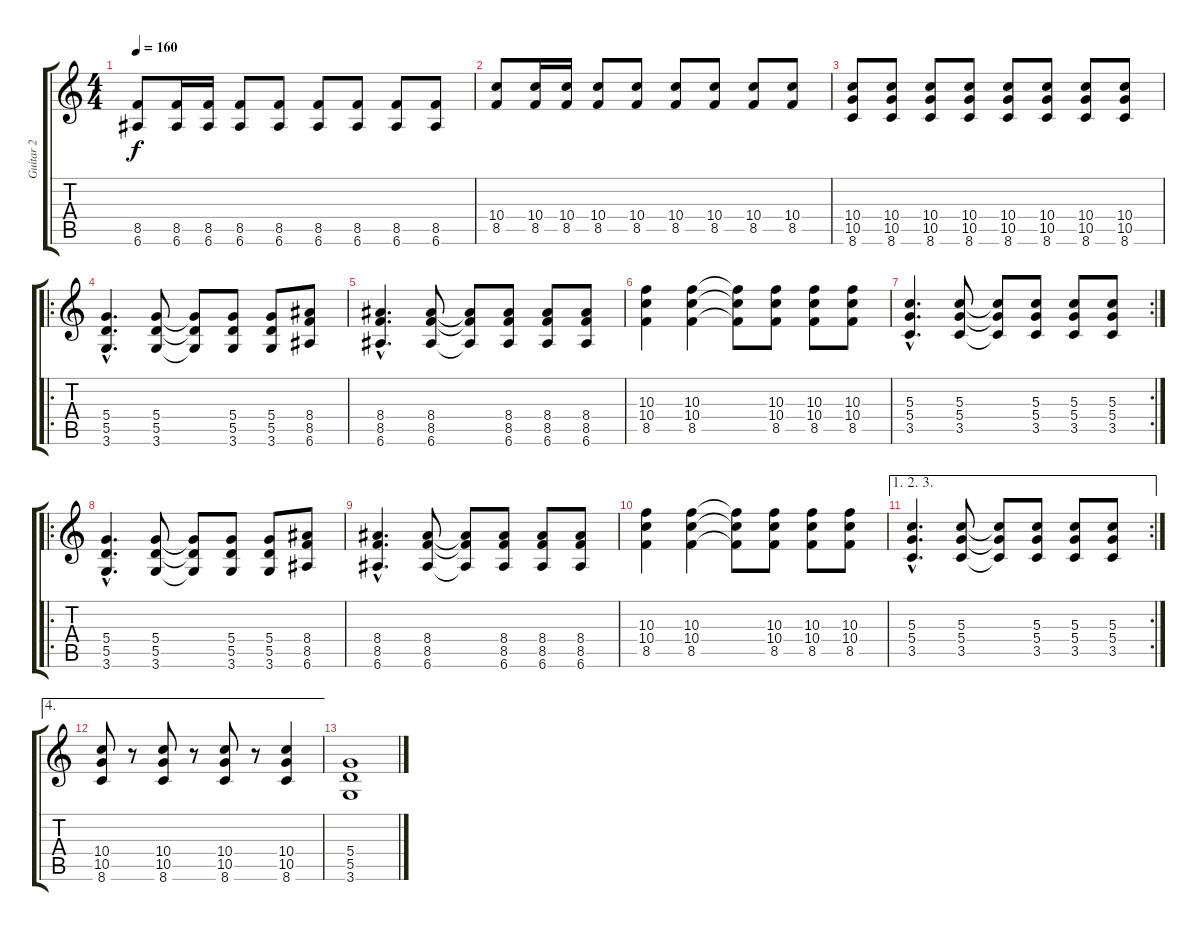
\track ("Guitar 2" "Guitar 2") {instrument distortionguitar}
\staff {score tabs}
\tuning (F4 C4 G3 D3 A2 E2) {hide}
\ts (4 4)
\tempo 160
\clef g2
\ks c
(8.5 6.6).8{dy f} (8.5 6.6).16 (8.5 6.6).16 (8.5 6.6).8 (8.5 6.6).8 (8.5 6.6).8 (8.5 6.6).8 (8.5 6.6).8 (8.5 6.6).8 |
(10.4 8.5).8 (10.4 8.5).16 (10.4 8.5).16 (10.4 8.5).8 (10.4 8.5).8 (10.4 8.5).8 (10.4 8.5).8 (10.4 8.5).8 (10.4 8.5).8 |
(10.4 10.5 8.6).8 (10.4 10.5 8.6).8 (10.4 10.5 8.6).8 (10.4 10.5 8.6).8 (10.4 10.5 8.6).8 (10.4 10.5 8.6).8 (10.4 10.5 8.6).8 (10.4 10.5 8.6).8 |
\ro
(5.4{hac} 5.5{hac} 3.6{hac}).4{d} (5.4 5.5 3.6).8 (5.4{t} 5.5{t} 3.6{t}).8 (5.4 5.5 3.6).8 (5.4 5.5 3.6).8 (8.4 8.5 6.6).8 |
(8.4{hac} 8.5{hac} 6.6{hac}).4{d} (8.4 8.5 6.6).8 (8.4{t} 8.5{t} 6.6{t}).8 (8.4 8.5 6.6).8 (8.4 8.5 6.6).8 (8.4 8.5 6.6).8 |
(10.3 10.4 8.5).4 (10.3 10.4 8.5).4 (10.3{t} 10.4{t} 8.5{t}).8 (10.3 10.4 8.5).8 (10.3 10.4 8.5).8 (10.3 10.4 8.5).8 |
\rc 2
(5.3{hac} 5.4{hac} 3.5{hac}).4{d} (5.3 5.4 3.5).8 (5.3{t} 5.4{t} 3.5{t}).8 (5.3 5.4 3.5).8 (5.3 5.4 3.5).8 (5.3 5.4 3.5).8 |
\ro
(5.4{hac} 5.5{hac} 3.6{hac}).4{d} (5.4 5.5 3.6).8 (5.4{t} 5.5{t} 3.6{t}).8 (5.4 5.5 3.6).8 (5.4 5.5 3.6).8 (8.4 8.5 6.6).8 |
(8.4{hac} 8.5{hac} 6.6{hac}).4{d} (8.4 8.5 6.6).8 (8.4{t} 8.5{t} 6.6{t}).8 (8.4 8.5 6.6).8 (8.4 8.5 6.6).8 (8.4 8.5 6.6).8 |
(10.3 10.4 8.5).4 (10.3 10.4 8.5).4 (10.3{t} 10.4{t} 8.5{t}).8 (10.3 10.4 8.5).8 (10.3 10.4 8.5).8 (10.3 10.4 8.5).8 |
\ae (1 2 3)
\rc 2
(5.3{hac} 5.4{hac} 3.5{hac}).4{d} (5.3 5.4 3.5).8 (5.3{t} 5.4{t} 3.5{t}).8 (5.3 5.4 3.5).8 (5.3 5.4 3.5).8 (5.3 5.4 3.5).8 |
\ae 4
(10.4 10.5 8.6).8 r.8 (10.4 10.5 8.6).8 r.8 (10.4 10.5 8.6).8 r.8 (10.4 10.5 8.6).4 |
(5.4 5.5 3.6).1
